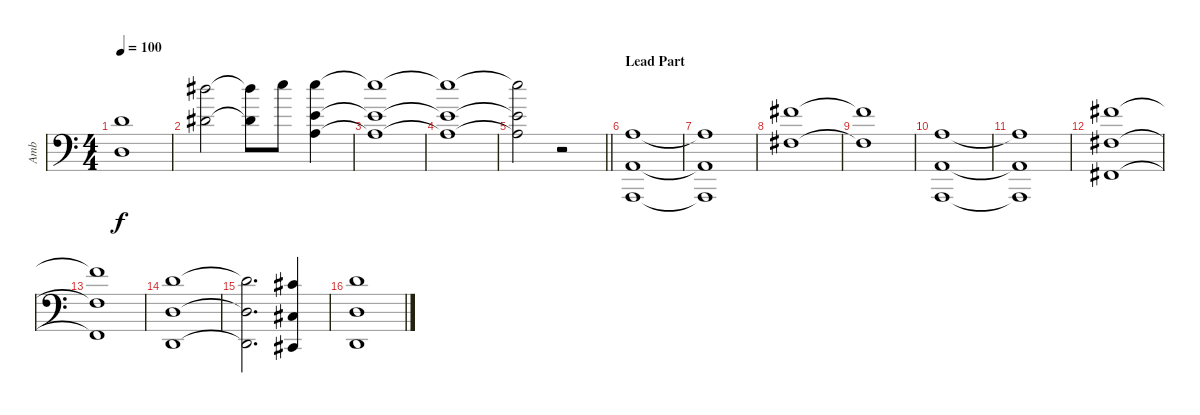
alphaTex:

\track ("Amb" "Amb") {instrument drawbarorgan}
\staff {score}
\tuning (Db4 A3 E3 A2 E2 A1) {hide}
\ts (4 4)
\tempo 100
\clef f4
\ks c
(5.2{t} 5.4{t}).1{dy f} |
(14.1 11.3).2 (14.1{t} 11.3{t}).8 15.1.8 (15.1 12.3 12.4).4 |
(15.1{t} 12.3{t} 12.4{t}).1 |
(15.1{t} 12.3{t} 12.4{t}).1 |
\barLineRight lightlight
(15.1{t} 12.3{t} 12.4{t}).2 r.2 |
\section ("" "Lead Part")
(5.3 5.5 0.6).1 |
(5.3{t} 5.5{t} 0.6{t}).1 |
(9.2 9.4).1 |
(9.2{t} 9.4{t}).1 |
(5.3 5.5 0.6).1 |
(5.3{t} 5.5{t} 0.6{t}).1 |
(9.2 9.4 9.6).1 |
(9.2{t} 9.4{t} 9.6{t}).1 |
(5.2 5.4 5.6).1 |
(5.2{t} 5.4{t} 5.6{t}).2{d} (4.2 4.4 4.6).4 |
(5.2 5.4 5.6).1
